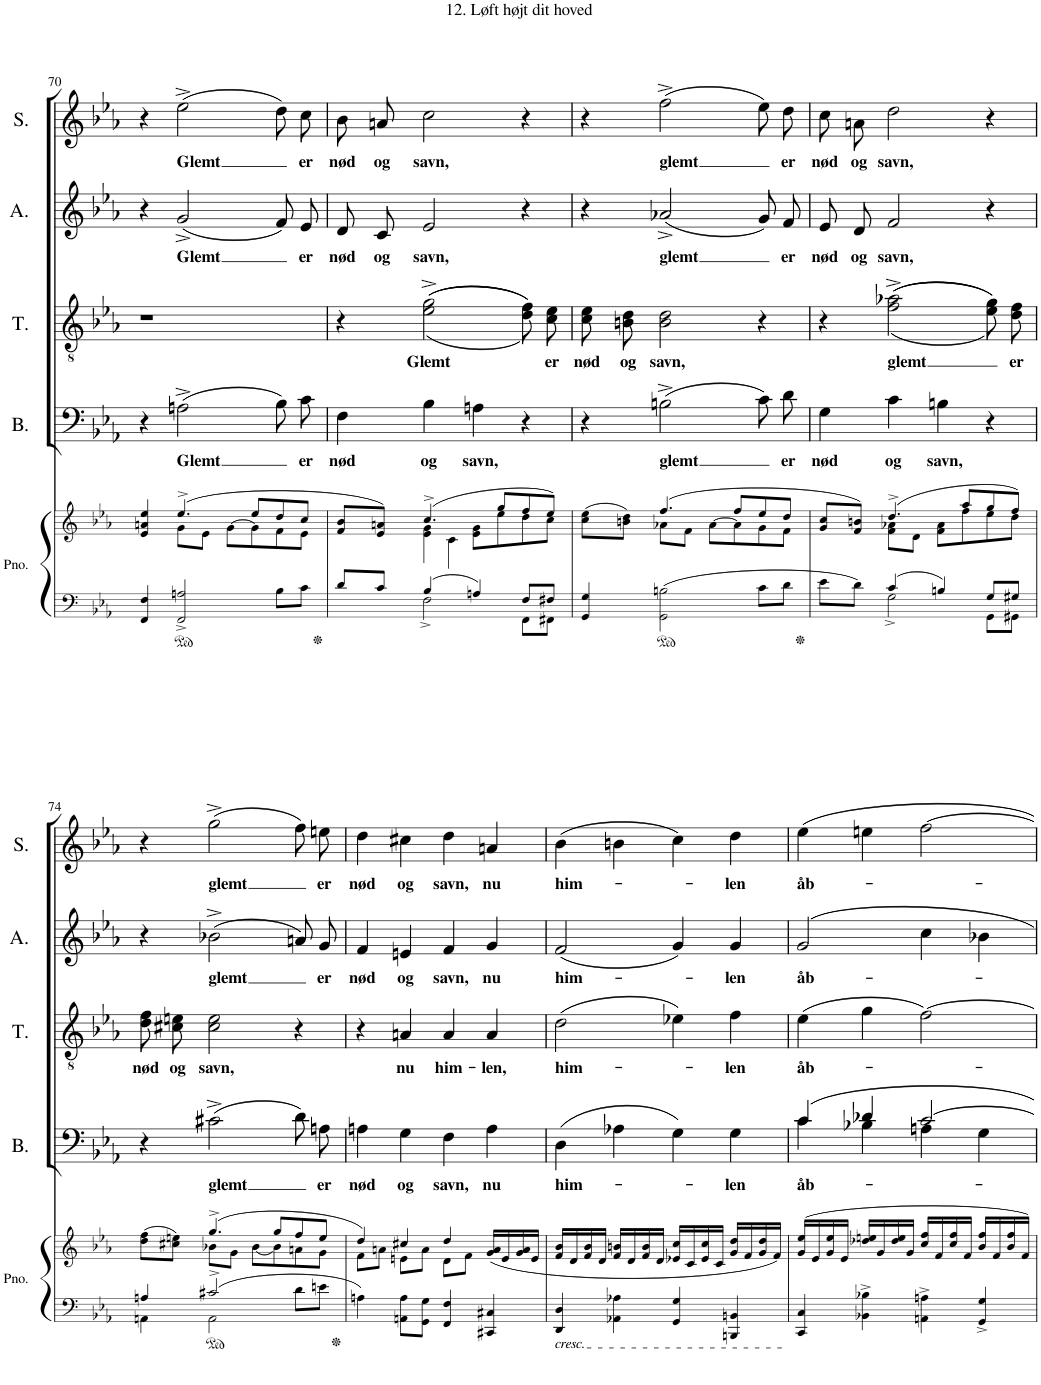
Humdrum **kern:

**kern	**kern	**kern	**text	**kern	**text	**kern	**text	**kern	**text
*part5	*part5	*part4	*part4	*part3	*part3	*part2	*part2	*part1	*part1
*staff6	*staff5	*staff4	*staff4	*staff3	*staff3	*staff2	*staff2	*staff1	*staff1
*I"Piano	*	*I"Bass	*	*I"Tenor	*	*I"Alto	*	*I"Soprano	*
*I'Pno.	*	*I'B.	*	*I'T.	*	*I'A.	*	*I'S.	*
!!LO:PB:g=z
*clefF4	*clefG2	*clefF4	*	*clefGv2	*	*clefG2	*	*clefG2	*
*k[b-e-a-]	*k[b-e-a-]	*k[b-e-a-]	*	*k[b-e-a-]	*	*k[b-e-a-]	*	*k[b-e-a-]	*
*	*	*	*	*	*	*E-:	*	*E-:	*
*M4/4	*M4/4	*M4/4	*	*M4/4	*	*M4/4	*	*M4/4	*
*met(c)	*met(c)	*met(c)	*	*met(c)	*	*met(c)	*	*met(c)	*
=70	=70	=70	=70	=70	=70	=70	=70	=70	=70
*	*^	*	*	*	*	*	*	*	*
4FF/ 4F/	4e-/ 4an/ 4ee-/	4ryy	4r	.	1r	.	4r	.	4r	.
!	!	!	!	!LO:LY:b	!	!	!	!LO:LY:b	!	!LO:LY:b
2FF/^ 2An/^	(4.ee-^/	8g\L	(2An^\	Glemt	.	.	(2g^/	Glemt	(2ee-^\	Glemt
.	.	8e-\J	.	.	.	.	.	.	.	.
.	.	[>8g\L	.	.	.	.	.	.	.	.
.	8ee-/L	8g\]	.	.	.	.	.	.	.	.
8B-\L	8dd/	8f\	8B-\L)	.	.	.	8f/L)	.	8dd\L)	.
!	!	!	!	!LO:LY:b	!	!	!	!LO:LY:b	!	!LO:LY:b
8c\J	8cc/J	8e-\J	8c\J	er	.	.	8e-/J	er	8cc\J	er
=71	=71	=71	=71	=71	=71	=71	=71	=71	=71	=71
*^	*	*	*	*	*	*	*	*	*	*
!	!	!	!	!	!LO:LY:b	!	!	!	!LO:LY:b	!	!LO:LY:b
8d/L	4ryy	8f/ 8b-/L	4ryy	4F\	nød	4r	.	8d/L	nød	8b-/L	nød
!	!	!	!	!	!	!	!	!	!LO:LY:b	!	!LO:LY:b
8c/J	.	8e-/ 8an/J)	.	.	.	.	.	8c/J	og	8an/J	og
!	!	!	!	!	!LO:LY:b	!	!LO:LY:b	!	!LO:LY:b	!	!LO:LY:b
4B-/	2F^\	(4.cc^/	8e-\ 8g\L	4B-\	og	(((<2e-\^ 2g\^	Glemt	2e-/	savn,	2cc\	savn,
.	.	.	8c\J	.	.	.	.	.	.	.	.
!	!	!	!	!	!LO:LY:b	!	!	!	!	!	!
4An/	.	.	8e-\ 8g\L	4An\	savn,	.	.	.	.	.	.
.	.	8gg/L	8ee-\	.	.	.	.	.	.	.	.
8F/L	8FF\L	8ff/	8dd\	4r	.	8d\ 8f\L)))	.	4r	.	4r	.
!	!	!	!	!	!	!	!LO:LY:b	!	!	!	!
8F#X/J	8FF#X\J	8ee-/J)	8cc\J	.	.	8c\ 8e-\J	er	.	.	.	.
=72	=72	=72	=72	=72	=72	=72	=72	=72	=72	=72	=72
!	!	!	!	!	!	!	!LO:LY:b	!	!	!	!
*v	*v	*	*	*	*	*	*	*	*	*	*
4GG/ 4G/	(>8cc\ 8ee-\L	4ryy	4r	.	8c\ 8e-\L	nød	4r	.	4r	.
!	!	!	!	!	!	!LO:LY:b	!	!	!	!
.	8bn\ 8dd\J)	.	.	.	8Bn\ 8d\J	og	.	.	.	.
!	!	!	!	!LO:LY:b	!	!LO:LY:b	!	!LO:LY:b	!	!LO:LY:b
2GG\ 2Bn\	(4.ff/	8a-X\L	(2Bn^\	glemt	2B\ 2d\	savn,	(2a-X^/	glemt	(2ff^\	glemt
.	.	8f\J	.	.	.	.	.	.	.	.
.	.	[>8a-\L	.	.	.	.	.	.	.	.
.	8ff/L	8a-\]	.	.	.	.	.	.	.	.
8c\L	8ee-/	8g\	8c\L)	.	4r	.	8g/L)	.	8ee-\L)	.
!	!	!	!	!LO:LY:b	!	!	!	!LO:LY:b	!	!LO:LY:b
8d\J	8dd/J	8f\J	8d\J	er	.	.	8f/J	er	8dd\J	er
=73	=73	=73	=73	=73	=73	=73	=73	=73	=73	=73
*^	*	*	*	*	*	*	*	*	*	*
!	!	!	!	!	!LO:LY:b	!	!	!	!LO:LY:b	!	!LO:LY:b
8e-\L	4ryy	8g/ 8cc/L	4ryy	4G\	nød	4r	.	8e-/L	nød	8cc\L	nød
!	!	!	!	!	!	!	!	!	!LO:LY:b	!	!LO:LY:b
8d\J	.	8f/ 8bn/J)	.	.	.	.	.	8d/J	og	8an\J	og
!	!	!	!	!	!LO:LY:b	!	!LO:LY:b	!	!LO:LY:b	!	!LO:LY:b
4c/	2G^\	(4.dd^/	8f\ 8a-X\L	4c\	og	(((<2f\^ 2a-X\^	glemt	2f/	savn,	2dd\	savn,
.	.	.	8d\J	.	.	.	.	.	.	.	.
!	!	!	!	!	!LO:LY:b	!	!	!	!	!	!
4Bn/	.	.	8f\ 8a-\L	4Bn\	savn,	.	.	.	.	.	.
.	.	8aa-/L	8ff\	.	.	.	.	.	.	.	.
8G/L	8GG\L	8gg/	8ee-\	4r	.	8e-\ 8g\L)))	.	4r	.	4r	.
!	!	!	!	!	!	!	!LO:LY:b	!	!	!	!
8G#X/J	8GG#X\J	8ff/J)	8dd\J	.	.	8d\ 8f\J	er	.	.	.	.
!!LO:LB:g=z
=74	=74	=74	=74	=74	=74	=74	=74	=74	=74	=74	=74
!	!	!	!	!	!	!	!LO:LY:b	!	!	!	!
4An/	4AAn\	(8dd\ 8ff\L	4ryy	4r	.	8d\ 8f\L	nød	4r	.	4r	.
!	!	!	!	!	!	!	!LO:LY:b	!	!	!	!
.	.	8cc#X\ 8een\J)	.	.	.	8c#X\ 8en\J	og	.	.	.	.
!	!	!	!	!	!LO:LY:b	!	!LO:LY:b	!	!LO:LY:b	!	!LO:LY:b
2c#X^/	2AA\	(4.gg^/	8b-X\L	(2c#X^\	glemt	2c#\ 2e\	savn,	(2b-X^\	glemt	(2gg^\	glemt
.	.	.	8g\J	.	.	.	.	.	.	.	.
.	.	.	[8b-\L	.	.	.	.	.	.	.	.
.	.	8gg/L	8b-\]	.	.	.	.	.	.	.	.
8d\L	4ryy	8ff/	8an\	8d\L)	.	4r	.	8an/L)	.	8ff\L)	.
!	!	!	!	!	!LO:LY:b	!	!	!	!LO:LY:b	!	!LO:LY:b
8en\J	.	8ee/J	8g\J	8An\J	er	.	.	8g/J	er	8een\J	er
*v	*v	*	*	*	*	*	*	*	*	*	*
=75	=75	=75	=75	=75	=75	=75	=75	=75	=75	=75
!	!	!	!	!LO:LY:b	!	!	!	!LO:LY:b	!	!LO:LY:b
4An\	4dd/)	8f\L	4An\	nød	4r	.	4f/	nød	4dd\	nød
.	.	8an\J	.	.	.	.	.	.	.	.
!	!	!	!	!LO:LY:b	!	!LO:LY:b	!	!LO:LY:b	!	!LO:LY:b
8AAn\ 8A\L	4cc#X/	8en\L	4G\	og	4An/	nu	4en/	og	4cc#X\	og
8GG\ 8G\J	.	8a\J	.	.	.	.	.	.	.	.
!	!	!	!	!LO:LY:b	!	!LO:LY:b	!	!LO:LY:b	!	!LO:LY:b
4FF/ 4F/	4dd/	8d\L	4F\	savn,	4A/	him-	4f/	savn,	4dd\	savn,
.	.	8f\J	.	.	.	.	.	.	.	.
!	!	!	!	!LO:LY:b	!	!LO:LY:b	!	!LO:LY:b	!	!LO:LY:b
4CC#X/ 4C#X/	(16g/ 16a/LL	4ryy	4A\	nu	4A/	-len,	4g/	nu	4an/	nu
.	16e/	.	.	.	.	.	.	.	.	.
.	16g/ 16a/	.	.	.	.	.	.	.	.	.
.	16e/JJ	.	.	.	.	.	.	.	.	.
*	*v	*v	*	*	*	*	*	*	*	*
=76	=76	=76	=76	=76	=76	=76	=76	=76	=76
!LO:TX:b:i:t=cresc.	!	!	!	!	!	!	!	!	!
!	!	!	!LO:LY:b	!	!LO:LY:b	!	!LO:LY:b	!	!LO:LY:b
4DD/ 4D/	16f/ 16b-/LL	(4D\	him-	(2d\	him-	(2f/	him-	(4b-\	him-
.	16d/	.	.	.	.	.	.	.	.
.	16f/ 16b-/	.	.	.	.	.	.	.	.
.	16d/JJ	.	.	.	.	.	.	.	.
4AA-X\ 4A-X\	16f/ 16bn/LL	4A-X\	.	.	.	.	.	4bn\	.
.	16d/	.	.	.	.	.	.	.	.
.	16f/ 16b/	.	.	.	.	.	.	.	.
.	16d/JJ	.	.	.	.	.	.	.	.
4GG/ 4G/	16e-X/ 16cc/LL	4G\)	.	4e-X\)	.	4g/)	.	4cc\)	.
.	16c/	.	.	.	.	.	.	.	.
.	16e-/ 16cc/	.	.	.	.	.	.	.	.
.	16c/JJ	.	.	.	.	.	.	.	.
!	!	!	!LO:LY:b	!	!LO:LY:b	!	!LO:LY:b	!	!LO:LY:b
4BBBn/ 4BBn/	16g/ 16dd/LL	4G\	-len	4f\	-len	4g/	-len	4dd\	-len
.	16f/	.	.	.	.	.	.	.	.
.	16g/ 16dd/	.	.	.	.	.	.	.	.
.	16f/JJ)	.	.	.	.	.	.	.	.
=77	=77	=77	=77	=77	=77	=77	=77	=77	=77
!	!	!	!LO:LY:b	!	!LO:LY:b	!	!LO:LY:b	!	!LO:LY:b
*	*	*^	*	*	*	*	*	*	*
4CC/ 4C/	(>16g/ 16ee-/LL	4c/	4c\	åb-	(4e-\	åb-	2g/	åb-	4ee-\	åb-
.	16e-/	.	.	.	.	.	.	.	.	.
.	16g/ 16ee-/	.	.	.	.	.	.	.	.	.
.	16e-/JJ	.	.	.	.	.	.	.	.	.
4BB-X\^ 4B-X\^	16dd-X/ 16een/LL	4d-X/	4B-X\	.	4g\	.	.	.	4een\	.
.	16g/	.	.	.	.	.	.	.	.	.
.	16dd-/ 16ee/	.	.	.	.	.	.	.	.	.
.	16g/JJ	.	.	.	.	.	.	.	.	.
4AAn\^ 4An\^	16cc/ 16ff/LL	[2c/	4An\	.	[2f\)	.	4cc\	.	[2ff\	.
.	16f/	.	.	.	.	.	.	.	.	.
.	16cc/ 16ff/	.	.	.	.	.	.	.	.	.
.	16f/JJ	.	.	.	.	.	.	.	.	.
4GG/^ 4G/^	16b-/ 16ff/LL	.	4G\	.	.	.	4b-X\	.	.	.
.	16f/	.	.	.	.	.	.	.	.	.
.	16b-/ 16ff/	.	.	.	.	.	.	.	.	.
.	16f/JJ)	.	.	.	.	.	.	.	.	.
*	*	*v	*v	*	*	*	*	*	*	*
=	=	=	=	=	=	=	=	=	=
*-	*-	*-	*-	*-	*-	*-	*-	*-	*-
